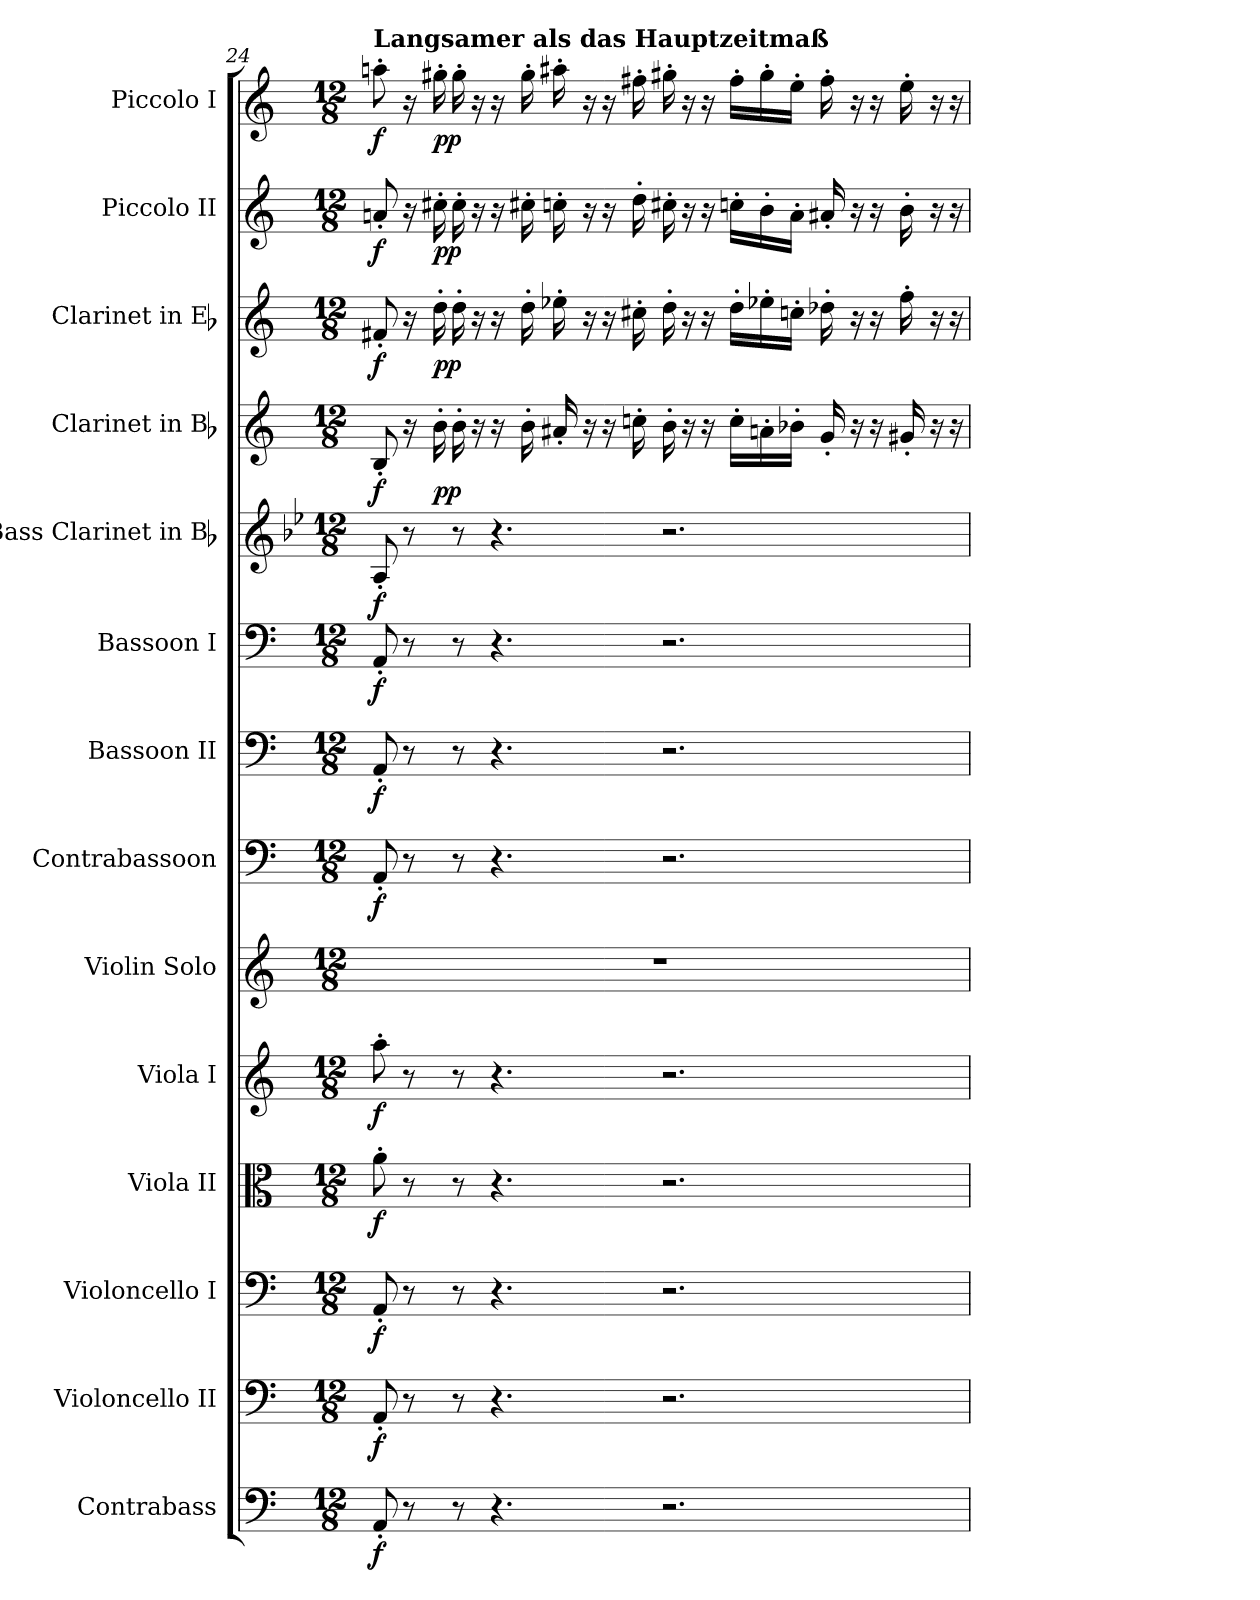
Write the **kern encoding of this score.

**kern	**dynam	**kern	**dynam	**kern	**dynam	**kern	**dynam	**kern	**dynam	**kern	**kern	**dynam	**kern	**dynam	**kern	**dynam	**kern	**dynam	**kern	**dynam	**kern	**dynam	**kern	**dynam	**kern	**dynam
*part14	*part14	*part13	*part13	*part12	*part12	*part11	*part11	*part10	*part10	*part9	*part8	*part8	*part7	*part7	*part6	*part6	*part5	*part5	*part4	*part4	*part3	*part3	*part2	*part2	*part1	*part1
*staff14	*staff14	*staff13	*staff13	*staff12	*staff12	*staff11	*staff11	*staff10	*staff10	*staff9	*staff8	*staff8	*staff7	*staff7	*staff6	*staff6	*staff5	*staff5	*staff4	*staff4	*staff3	*staff3	*staff2	*staff2	*staff1	*staff1
*I"Contrabass	*	*I"Violoncello II	*	*I"Violoncello I	*	*I"Viola II	*	*I"Viola I	*	*I"Violin Solo	*I"Contrabassoon	*	*I"Bassoon II	*	*I"Bassoon I	*	*I"Bass Clarinet in Bb	*	*I"Clarinet in Bb	*	*I"Clarinet in Eb	*	*I"Piccolo II	*	*I"Piccolo I	*
*I'Cb.	*	*I'2.Vc.	*	*I'1.Vc.	*	*I'2.Vla.	*	*I'1.Vla.	*	*	*I'Cbsn.	*	*I'2.Bsn.	*	*I'1.Bsn.	*	*I'B. Cl.	*	*I'Cl.	*	*	*	*I'2.Picc.	*	*I'1.Picc.	*
!!LO:PB:g=z
*clefF4	*	*clefF4	*	*clefF4	*	*clefC3	*	*clefG2	*	*clefG2	*clefF4	*	*clefF4	*	*clefF4	*	*clefG2	*	*clefG2	*	*clefG2	*	*clefG2	*	*clefG2	*
*ITrd7c12	*	*	*	*	*	*	*	*	*	*	*ITrd7c12	*	*	*	*	*	*ITrd8c14	*	*ITrd1c2	*	*ITrd-2c-3	*	*ITrd-7c-12	*	*ITrd-7c-12	*
*k[]	*	*k[]	*	*k[]	*	*k[]	*	*k[]	*	*k[]	*k[]	*	*k[]	*	*k[]	*	*k[b-e-]	*	*k[b-e-]	*	*k[b-e-a-]	*	*k[]	*	*k[]	*
*M12/8	*	*M12/8	*	*M12/8	*	*M12/8	*	*M12/8	*	*M12/8	*M12/8	*	*M12/8	*	*M12/8	*	*M12/8	*	*M12/8	*	*M12/8	*	*M12/8	*	*M12/8	*
*MM45	*	*MM45	*	*MM45	*	*MM45	*	*MM45	*	*MM45	*MM45	*	*MM45	*	*MM45	*	*MM45	*	*MM45	*	*MM45	*	*MM45	*	*MM45	*
=24	=24	=24	=24	=24	=24	=24	=24	=24	=24	=24	=24	=24	=24	=24	=24	=24	=24	=24	=24	=24	=24	=24	=24	=24	=24	=24
!	!	!	!	!	!	!	!	!	!	!	!	!	!	!	!	!	!	!	!	!	!	!	!	!	!LO:TX:a:B:t=Langsamer als das Hauptzeitmaß	!
!	!	!	!	!	!	!	!	!	!	!LO:N:vis=1	!	!	!	!	!	!	!	!	!	!	!	!	!	!	!	!
8AAA'i/	f	8AA'i/	f	8AA'i/	f	(8a'i\	f	(8aa'i\	f	1.r	8AAA'i/	f	8AA'i/	f	8AA'i/	f	8AA'i/	f	8A'i/	f	8an'i/	f	8aan'i/	f	8aaan'i\	f
8r	.	8r	.	8r	.	8r	.	8r	.	.	8r	.	8r	.	8r	.	8r	.	16r	.	16r	.	16r	.	16r	.
.	.	.	.	.	.	.	.	.	.	.	.	.	.	.	.	.	.	.	16a'i\	pp	16ff'i\	pp	16ccc#X'i\	pp	16ggg#X'i\	pp
8r	.	8r	.	8r	.	8r	.	8r	.	.	8r	.	8r	.	8r	.	8r	.	16a'i\	.	16ff'i\	.	16ccc#'i\	.	16ggg#'i\	.
.	.	.	.	.	.	.	.	.	.	.	.	.	.	.	.	.	.	.	16r	.	16r	.	16r	.	16r	.
4.r	.	4.r	.	4.r	.	4.r	.	4.r	.	.	4.r	.	4.r	.	4.r	.	4.r	.	16r	.	16r	.	16r	.	16r	.
.	.	.	.	.	.	.	.	.	.	.	.	.	.	.	.	.	.	.	16a'i\	.	16ff'i\	.	16ccc#X'i\	.	16ggg#'i\	.
.	.	.	.	.	.	.	.	.	.	.	.	.	.	.	.	.	.	.	16g#X'i/	.	16gg-X'i\	.	16cccn'i\	.	16aaa#X'i\	.
.	.	.	.	.	.	.	.	.	.	.	.	.	.	.	.	.	.	.	16r	.	16r	.	16r	.	16r	.
.	.	.	.	.	.	.	.	.	.	.	.	.	.	.	.	.	.	.	16r	.	16r	.	16r	.	16r	.
.	.	.	.	.	.	.	.	.	.	.	.	.	.	.	.	.	.	.	16b-X'i\	.	16een'i\	.	16ddd'i\	.	16fff#X'i\	.
2.r	.	2.r	.	2.r	.	2.r	.	2.r	.	.	2.r	.	2.r	.	2.r	.	2.r	.	16a'i\	.	16ff'i\	.	16ccc#X'i\	.	16ggg#X'i\	.
.	.	.	.	.	.	.	.	.	.	.	.	.	.	.	.	.	.	.	16r	.	16r	.	16r	.	16r	.
.	.	.	.	.	.	.	.	.	.	.	.	.	.	.	.	.	.	.	16r	.	16r	.	16r	.	16r	.
.	.	.	.	.	.	.	.	.	.	.	.	.	.	.	.	.	.	.	16b-'i\LL	.	16ff'i\LL	.	16cccn'i\LL	.	16fff#'i\LL	.
.	.	.	.	.	.	.	.	.	.	.	.	.	.	.	.	.	.	.	16gn'i\	.	16gg-X'i\	.	16bb'i\	.	16ggg#'i\	.
.	.	.	.	.	.	.	.	.	.	.	.	.	.	.	.	.	.	.	16a-X'i\JJ	.	16ee-X'i\JJ	.	16aa'i\JJ	.	16eee'i\JJ	.
.	.	.	.	.	.	.	.	.	.	.	.	.	.	.	.	.	.	.	16f'i/	.	16ff-X'i\	.	16aa#X'i/	.	16fff#'i\	.
.	.	.	.	.	.	.	.	.	.	.	.	.	.	.	.	.	.	.	16r	.	16r	.	16r	.	16r	.
.	.	.	.	.	.	.	.	.	.	.	.	.	.	.	.	.	.	.	16r	.	16r	.	16r	.	16r	.
.	.	.	.	.	.	.	.	.	.	.	.	.	.	.	.	.	.	.	16f#X'i/	.	16aa-'i\	.	16bb'i\	.	16eee'i\	.
.	.	.	.	.	.	.	.	.	.	.	.	.	.	.	.	.	.	.	16r	.	16r	.	16r	.	16r	.
.	.	.	.	.	.	.	.	.	.	.	.	.	.	.	.	.	.	.	16r	.	16r	.	16r	.	16r	.
=	=	=	=	=	=	=	=	=	=	=	=	=	=	=	=	=	=	=	=	=	=	=	=	=	=	=
*-	*-	*-	*-	*-	*-	*-	*-	*-	*-	*-	*-	*-	*-	*-	*-	*-	*-	*-	*-	*-	*-	*-	*-	*-	*-	*-
